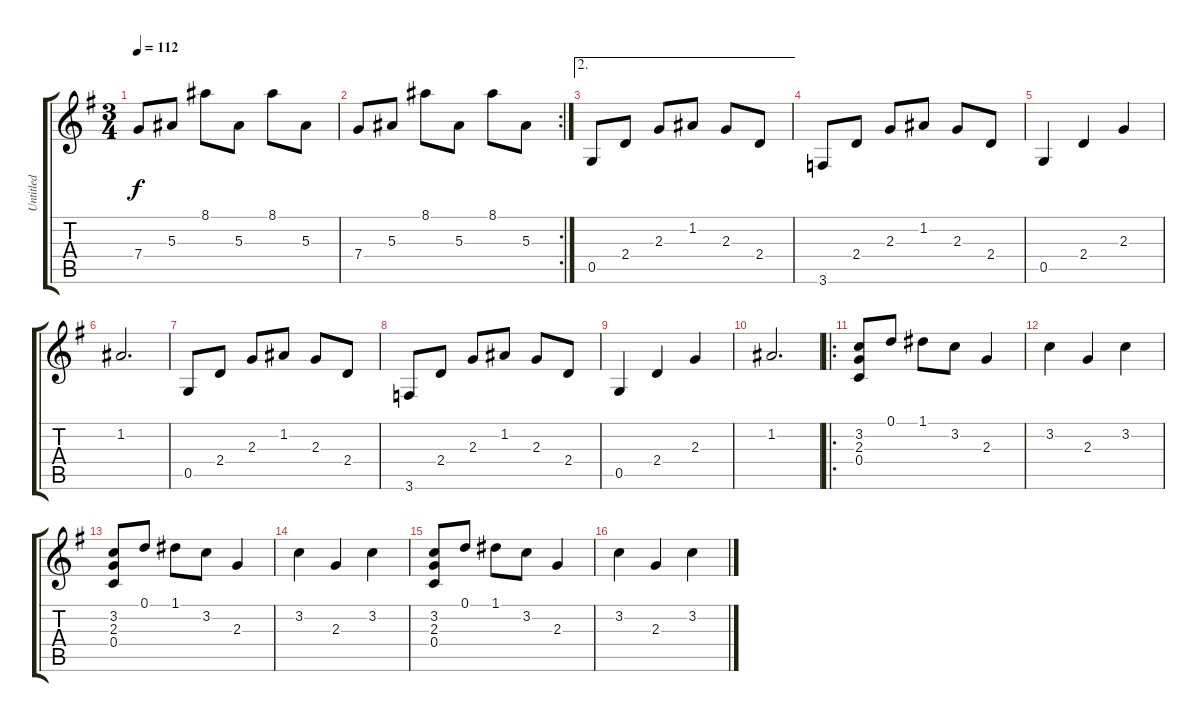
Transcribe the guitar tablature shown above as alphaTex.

\track ("Untitled" "Untitled") {instrument acousticguitarsteel}
\staff {score tabs}
\tuning (D4 A3 F3 C3 G2 D2) {hide}
\ts (3 4)
\tempo 112
\clef g2
\ks g
7.4.8{dy f} 5.3.8 8.1.8 5.3.8 8.1.8 5.3.8 |
\rc 2
7.4.8 5.3.8 8.1.8 5.3.8 8.1.8 5.3.8 |
\ae 2
0.5.8 2.4.8 2.3.8 1.2.8 2.3.8 2.4.8 |
3.6.8 2.4.8 2.3.8 1.2.8 2.3.8 2.4.8 |
0.5.4 2.4.4 2.3.4 |
1.2.2{d} |
0.5.8 2.4.8 2.3.8 1.2.8 2.3.8 2.4.8 |
3.6.8 2.4.8 2.3.8 1.2.8 2.3.8 2.4.8 |
0.5.4 2.4.4 2.3.4 |
1.2.2{d} |
\ro
(3.2 2.3 0.4).8 0.1.8 1.1.8 3.2.8 2.3.4 |
3.2.4 2.3.4 3.2.4 |
(3.2 2.3 0.4).8 0.1.8 1.1.8 3.2.8 2.3.4 |
3.2.4 2.3.4 3.2.4 |
(3.2 2.3 0.4).8 0.1.8 1.1.8 3.2.8 2.3.4 |
3.2.4 2.3.4 3.2.4
